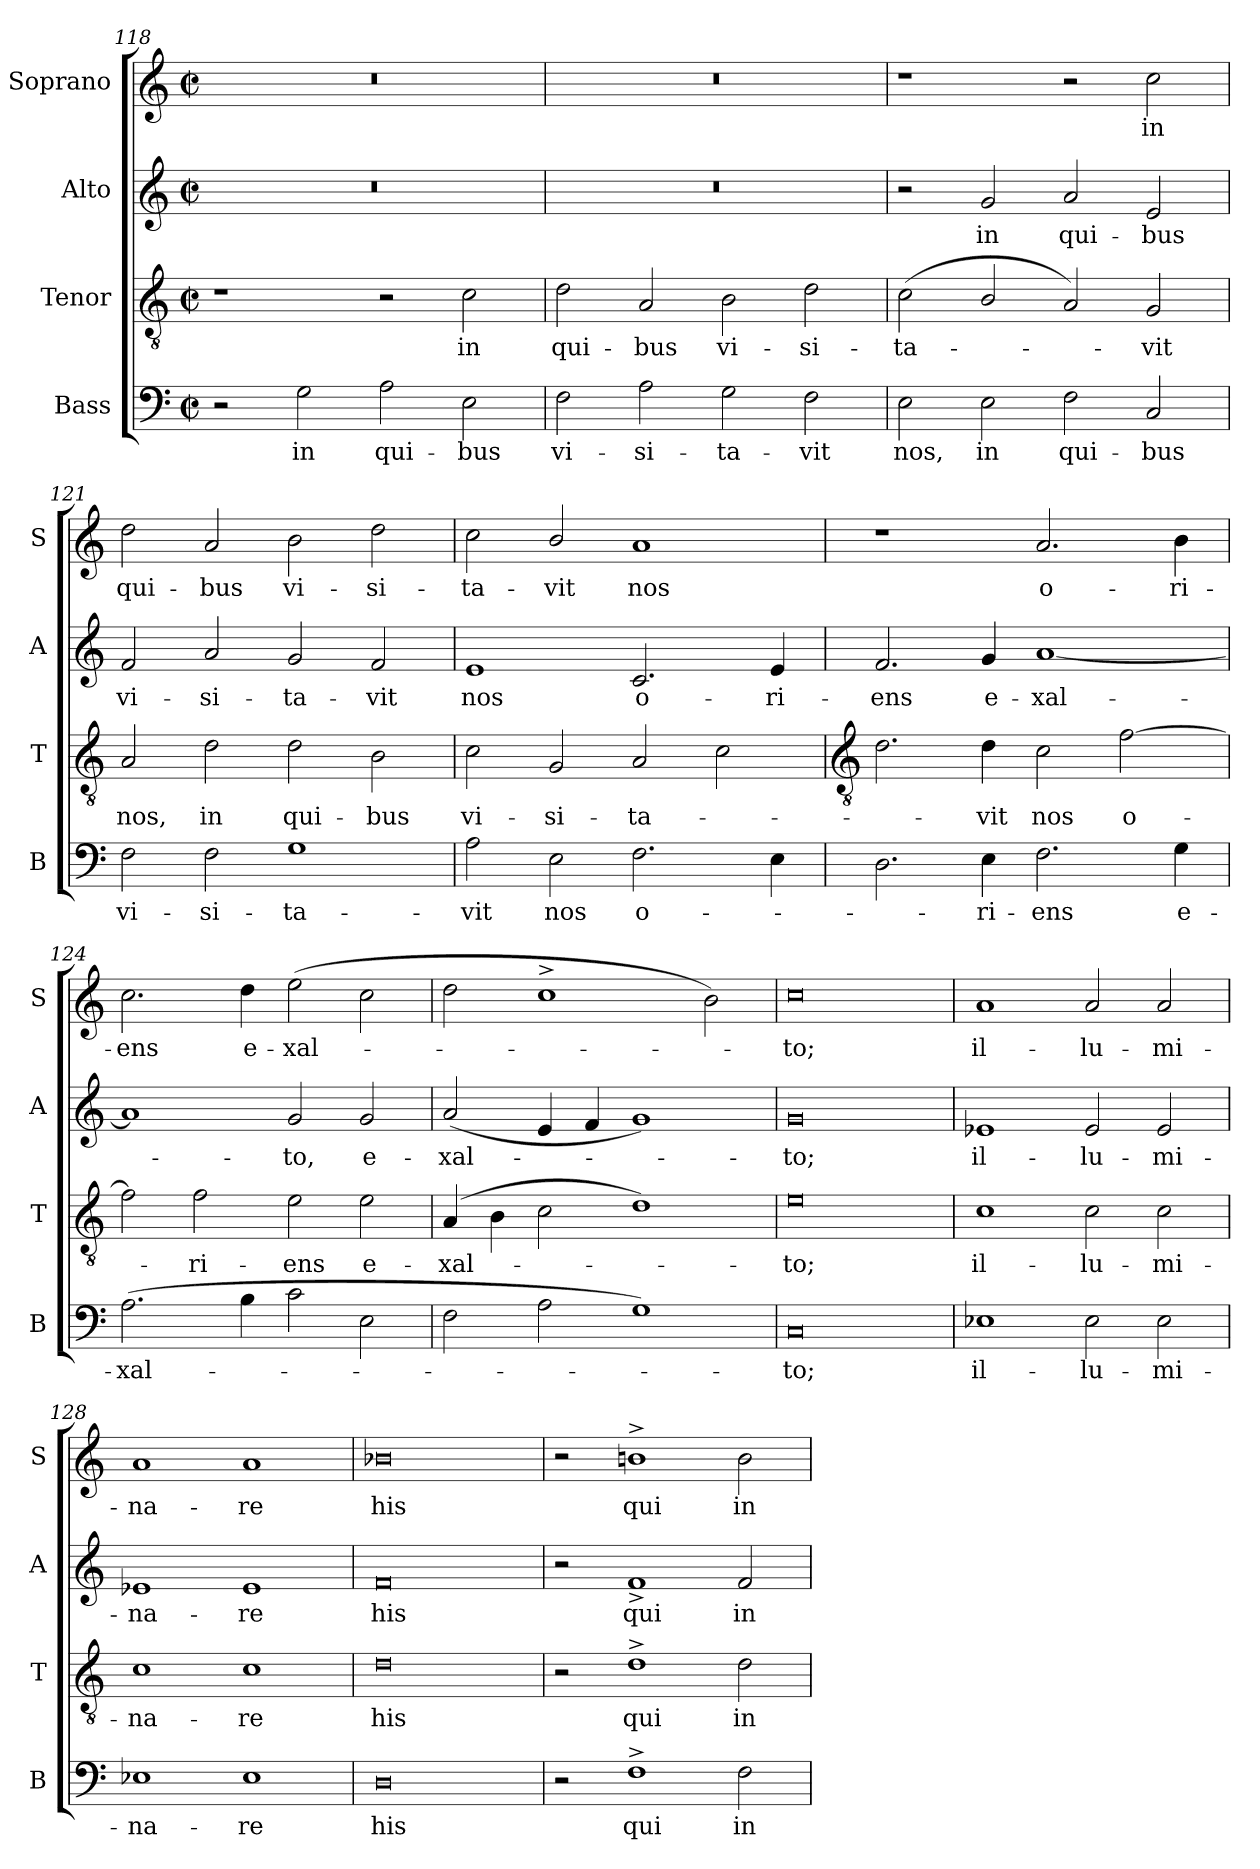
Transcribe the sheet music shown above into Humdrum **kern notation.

**kern	**text	**kern	**text	**kern	**text	**kern	**text
*part4	*part4	*part3	*part3	*part2	*part2	*part1	*part1
*staff4	*staff4	*staff3	*staff3	*staff2	*staff2	*staff1	*staff1
*I"Bass	*	*I"Tenor	*	*I"Alto	*	*I"Soprano	*
*I'B	*	*I'T	*	*I'A	*	*I'S	*
*clefF4	*	*clefGv2	*	*clefG2	*	*clefG2	*
*k[]	*	*k[]	*	*k[]	*	*k[]	*
*C:	*	*C:	*	*C:	*	*C:	*
*M4/2	*	*M4/2	*	*M4/2	*	*M4/2	*
*met(c|)	*	*met(c|)	*	*met(c|)	*	*met(c|)	*
=118	=118	=118	=118	=118	=118	=118	=118
2r	.	1r	.	0r	.	0r	.
!	!LO:LY:b	!	!	!	!	!	!
2G	in	.	.	.	.	.	.
!	!LO:LY:b	!	!	!	!	!	!
2A	qui-	2r	.	.	.	.	.
!	!LO:LY:b	!	!LO:LY:b	!	!	!	!
2E	-bus	2c	in	.	.	.	.
=119	=119	=119	=119	=119	=119	=119	=119
!	!LO:LY:b	!	!LO:LY:b	!	!	!	!
2F	vi-	2d	qui-	0r	.	0r	.
!	!LO:LY:b	!	!LO:LY:b	!	!	!	!
2A	-si-	2A	-bus	.	.	.	.
!	!LO:LY:b	!	!LO:LY:b	!	!	!	!
2G	-ta-	2B	vi-	.	.	.	.
!	!LO:LY:b	!	!LO:LY:b	!	!	!	!
2F	-vit	2d	-si-	.	.	.	.
=120	=120	=120	=120	=120	=120	=120	=120
!	!LO:LY:b	!	!LO:LY:b	!	!	!	!
2E	nos,	(<2c	-ta-	2r	.	1r	.
!	!LO:LY:b	!	!	!	!LO:LY:b	!	!
2E	in	2B/	.	2g	in	.	.
!	!LO:LY:b	!	!	!	!LO:LY:b	!	!
2F	qui-	2A)	.	2a	qui-	2r	.
!	!LO:LY:b	!	!LO:LY:b	!	!LO:LY:b	!	!LO:LY:b
2C	-bus	2G	vit	2e	-bus	2cc	in
=121	=121	=121	=121	=121	=121	=121	=121
!	!LO:LY:b	!	!LO:LY:b	!	!LO:LY:b	!	!LO:LY:b
2F	vi-	2A	nos,	2f	vi-	2dd	qui-
!	!LO:LY:b	!	!LO:LY:b	!	!LO:LY:b	!	!LO:LY:b
2F	-si-	2d	in	2a	-si-	2a	-bus
!	!LO:LY:b	!	!LO:LY:b	!	!LO:LY:b	!	!LO:LY:b
1G	-ta-	2d	qui-	2g	-ta-	2b	vi-
!	!	!	!LO:LY:b	!	!LO:LY:b	!	!LO:LY:b
.	.	2B	-bus	2f	-vit	2dd	-si-
=122	=122	=122	=122	=122	=122	=122	=122
!	!LO:LY:b	!	!LO:LY:b	!	!LO:LY:b	!	!LO:LY:b
2A	-vit	2c	vi-	1e	nos	2cc	-ta-
!	!LO:LY:b	!	!LO:LY:b	!	!	!	!LO:LY:b
2E	nos	2G	-si-	.	.	2b/	-vit
!	!LO:LY:b	!	!LO:LY:b	!	!LO:LY:b	!	!LO:LY:b
2.F	o-	2A	-ta-	2.c	o-	1a	nos
.	.	2c	.	.	.	.	.
!	!	!	!	!	!LO:LY:b	!	!
4E	.	.	.	4e	-ri-	.	.
!!LO:LB:g=z
=123	=123	=123	=123	=123	=123	=123	=123
*	*	*clefGv2	*	*	*	*	*
!	!	!	!	!	!LO:LY:b	!	!
2.D	.	2.d	.	2.f	-ens	1r	.
!	!LO:LY:b	!	!LO:LY:b	!	!LO:LY:b	!	!
4E	ri-	4d	vit	4g	e-	.	.
!	!LO:LY:b	!	!LO:LY:b	!	!LO:LY:b	!	!LO:LY:b
2.F	-ens	2c	nos	[1a	-xal-	2.a	o-
!	!	!	!LO:LY:b	!	!	!	!
.	.	[2f	o-	.	.	.	.
!	!LO:LY:b	!	!	!	!	!	!LO:LY:b
4G	e-	.	.	.	.	4b	-ri-
=124	=124	=124	=124	=124	=124	=124	=124
!	!LO:LY:b	!	!	!	!	!	!LO:LY:b
(>2.A	-xal-	2f]	.	1a]	.	2.cc	-ens
!	!	!	!LO:LY:b	!	!	!	!
.	.	2f	ri-	.	.	.	.
!	!	!	!	!	!	!	!LO:LY:b
4B	.	.	.	.	.	4dd	e-
!	!	!	!LO:LY:b	!	!LO:LY:b	!	!LO:LY:b
2c	.	2e	-ens	2g	to,	(>2ee	-xal-
!	!	!	!LO:LY:b	!	!LO:LY:b	!	!
2E	.	2e	e-	2g	e-	2cc	.
=125	=125	=125	=125	=125	=125	=125	=125
!	!	!	!LO:LY:b	!	!LO:LY:b	!	!
2F	.	(>4A	-xal-	(<2a	-xal-	2dd	.
.	.	4B	.	.	.	.	.
2A	.	2c	.	4e	.	1cc^	.
.	.	.	.	4f	.	.	.
1G)	.	1d)	.	1g)	.	.	.
.	.	.	.	.	.	2b)	.
=126	=126	=126	=126	=126	=126	=126	=126
!	!LO:LY:b	!	!LO:LY:b	!	!LO:LY:b	!	!LO:LY:b
0C	to;	0e	to;	0g	to;	0cc	to;
=127	=127	=127	=127	=127	=127	=127	=127
!	!LO:LY:b	!	!LO:LY:b	!	!LO:LY:b	!	!LO:LY:b
1E-X	il-	1c	il-	1e-X	il-	1a	il-
!	!LO:LY:b	!	!LO:LY:b	!	!LO:LY:b	!	!LO:LY:b
2E-	-lu-	2c	-lu-	2e-	-lu-	2a	-lu-
!	!LO:LY:b	!	!LO:LY:b	!	!LO:LY:b	!	!LO:LY:b
2E-	-mi-	2c	-mi-	2e-	-mi-	2a	-mi-
=128	=128	=128	=128	=128	=128	=128	=128
!	!LO:LY:b	!	!LO:LY:b	!	!LO:LY:b	!	!LO:LY:b
1E-X	-na-	1c	-na-	1e-X	-na-	1a	-na-
!	!LO:LY:b	!	!LO:LY:b	!	!LO:LY:b	!	!LO:LY:b
1E-	-re	1c	-re	1e-	-re	1a	-re
=129	=129	=129	=129	=129	=129	=129	=129
!	!LO:LY:b	!	!LO:LY:b	!	!LO:LY:b	!	!LO:LY:b
0D	his	0d	his	0f	his	0b-X	his
=130	=130	=130	=130	=130	=130	=130	=130
2r	.	2r	.	2r	.	2r	.
!	!LO:LY:b	!	!LO:LY:b	!	!LO:LY:b	!	!LO:LY:b
1F^	qui	1d^	qui	1f^	qui	1bn^	qui
!	!LO:LY:b	!	!LO:LY:b	!	!LO:LY:b	!	!LO:LY:b
2F	in	2d	in	2f	in	2b	in
=	=	=	=	=	=	=	=
*-	*-	*-	*-	*-	*-	*-	*-
